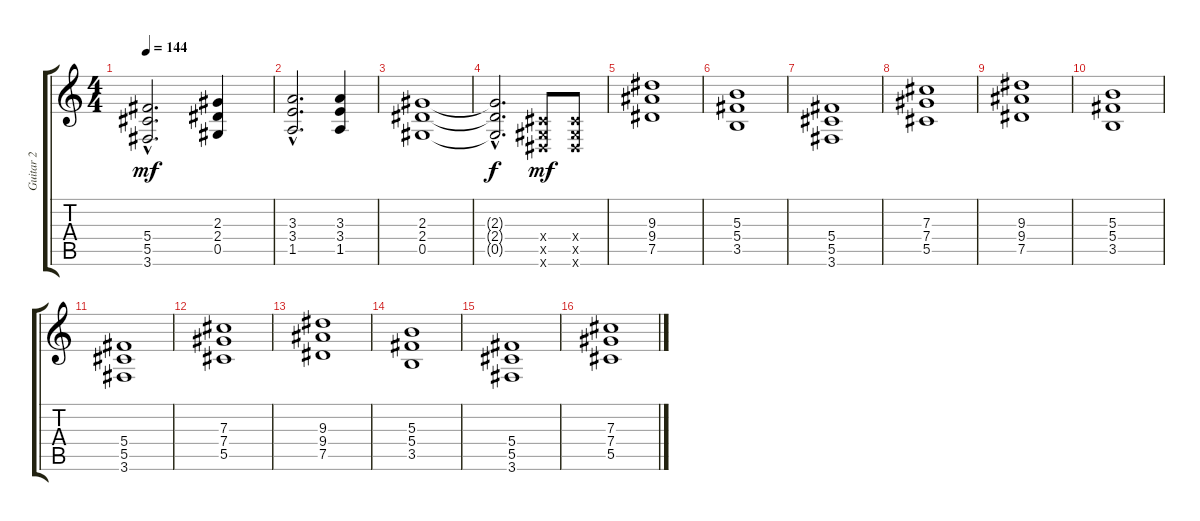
\track ("Guitar 2" "Guitar 2") {instrument overdrivenguitar}
\staff {score tabs}
\tuning (Eb4 Bb3 Gb3 Db3 Ab2 Eb2) {hide}
\ts (4 4)
\tempo 144
\clef g2
\ks c
(5.4{hac} 5.5{hac} 3.6{hac}).2{d dy mf} (2.3 2.4 0.5).4 |
(3.3{hac} 3.4{hac} 1.5{hac}).2{d} (3.3 3.4 1.5).4 |
(2.3 2.4 0.5).1 |
(2.3{hac t} 2.4{hac t} 0.5{hac t}).2{d dy f} (0.4{x} 0.5{x} 0.6{x}).8{dy mf} (0.4{x} 0.5{x} 0.6{x}).8 |
(9.3 9.4 7.5).1 |
(5.3 5.4 3.5).1 |
(5.4 5.5 3.6).1 |
(7.3 7.4 5.5).1 |
(9.3 9.4 7.5).1 |
(5.3 5.4 3.5).1 |
(5.4 5.5 3.6).1 |
(7.3 7.4 5.5).1 |
(9.3 9.4 7.5).1 |
(5.3 5.4 3.5).1 |
(5.4 5.5 3.6).1 |
(7.3 7.4 5.5).1
